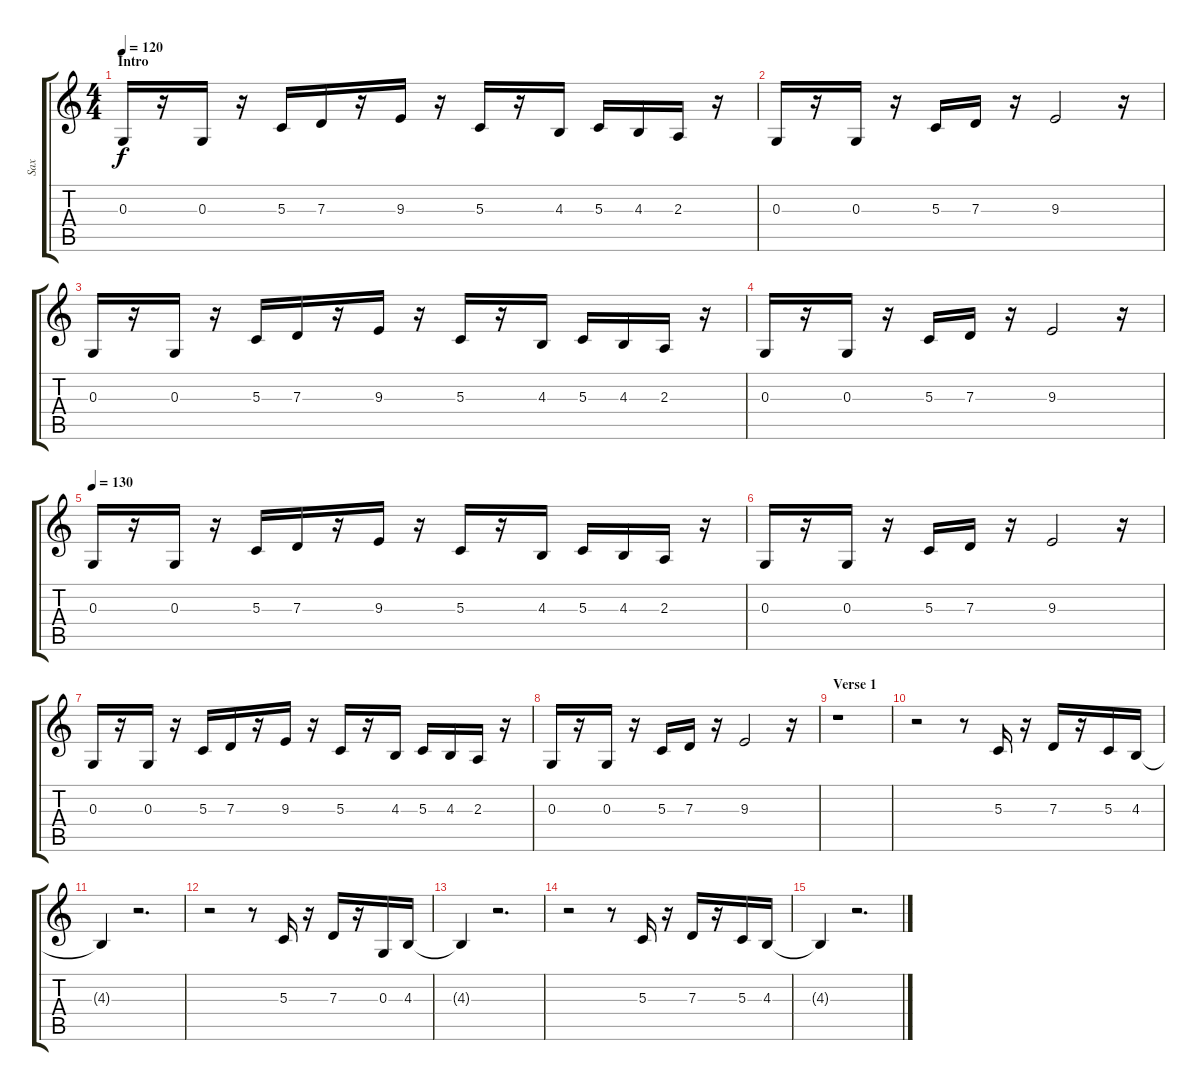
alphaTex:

\track ("Sax" "Sax") {instrument tenorsax}
\staff {score tabs}
\tuning (E4 B3 G3 D3 A2 E2) {hide}
\ts (4 4)
\section ("" "Intro")
\tempo 120
\clef g2
\ks c
0.3.16{dy f instrument tenorsax} r.16 0.3.16 r.16 5.3.16 7.3.16 r.16 9.3.16 r.16 5.3.16 r.16 4.3.16 5.3.16 4.3.16 2.3.16 r.16 |
0.3.16 r.16 0.3.16 r.16 5.3.16 7.3.16 r.16 9.3.2 r.16 |
0.3.16 r.16 0.3.16 r.16 5.3.16 7.3.16 r.16 9.3.16 r.16 5.3.16 r.16 4.3.16 5.3.16 4.3.16 2.3.16 r.16 |
0.3.16 r.16 0.3.16 r.16 5.3.16 7.3.16 r.16 9.3.2 r.16 |
\tempo 130
0.3.16 r.16 0.3.16 r.16 5.3.16 7.3.16 r.16 9.3.16 r.16 5.3.16 r.16 4.3.16 5.3.16 4.3.16 2.3.16 r.16 |
0.3.16 r.16 0.3.16 r.16 5.3.16 7.3.16 r.16 9.3.2 r.16 |
0.3.16 r.16 0.3.16 r.16 5.3.16 7.3.16 r.16 9.3.16 r.16 5.3.16 r.16 4.3.16 5.3.16 4.3.16 2.3.16 r.16 |
0.3.16 r.16 0.3.16 r.16 5.3.16 7.3.16 r.16 9.3.2 r.16 |
\section ("" "Verse 1")
r.1 |
r.2 r.8 5.3.16 r.16 7.3.16 r.16 5.3.16 4.3.16 |
4.3{t}.4 r.2{d} |
r.2 r.8 5.3.16 r.16 7.3.16 r.16 0.3.16 4.3.16 |
4.3{t}.4 r.2{d} |
r.2 r.8 5.3.16 r.16 7.3.16 r.16 5.3.16 4.3.16 |
4.3{t}.4 r.2{d}
